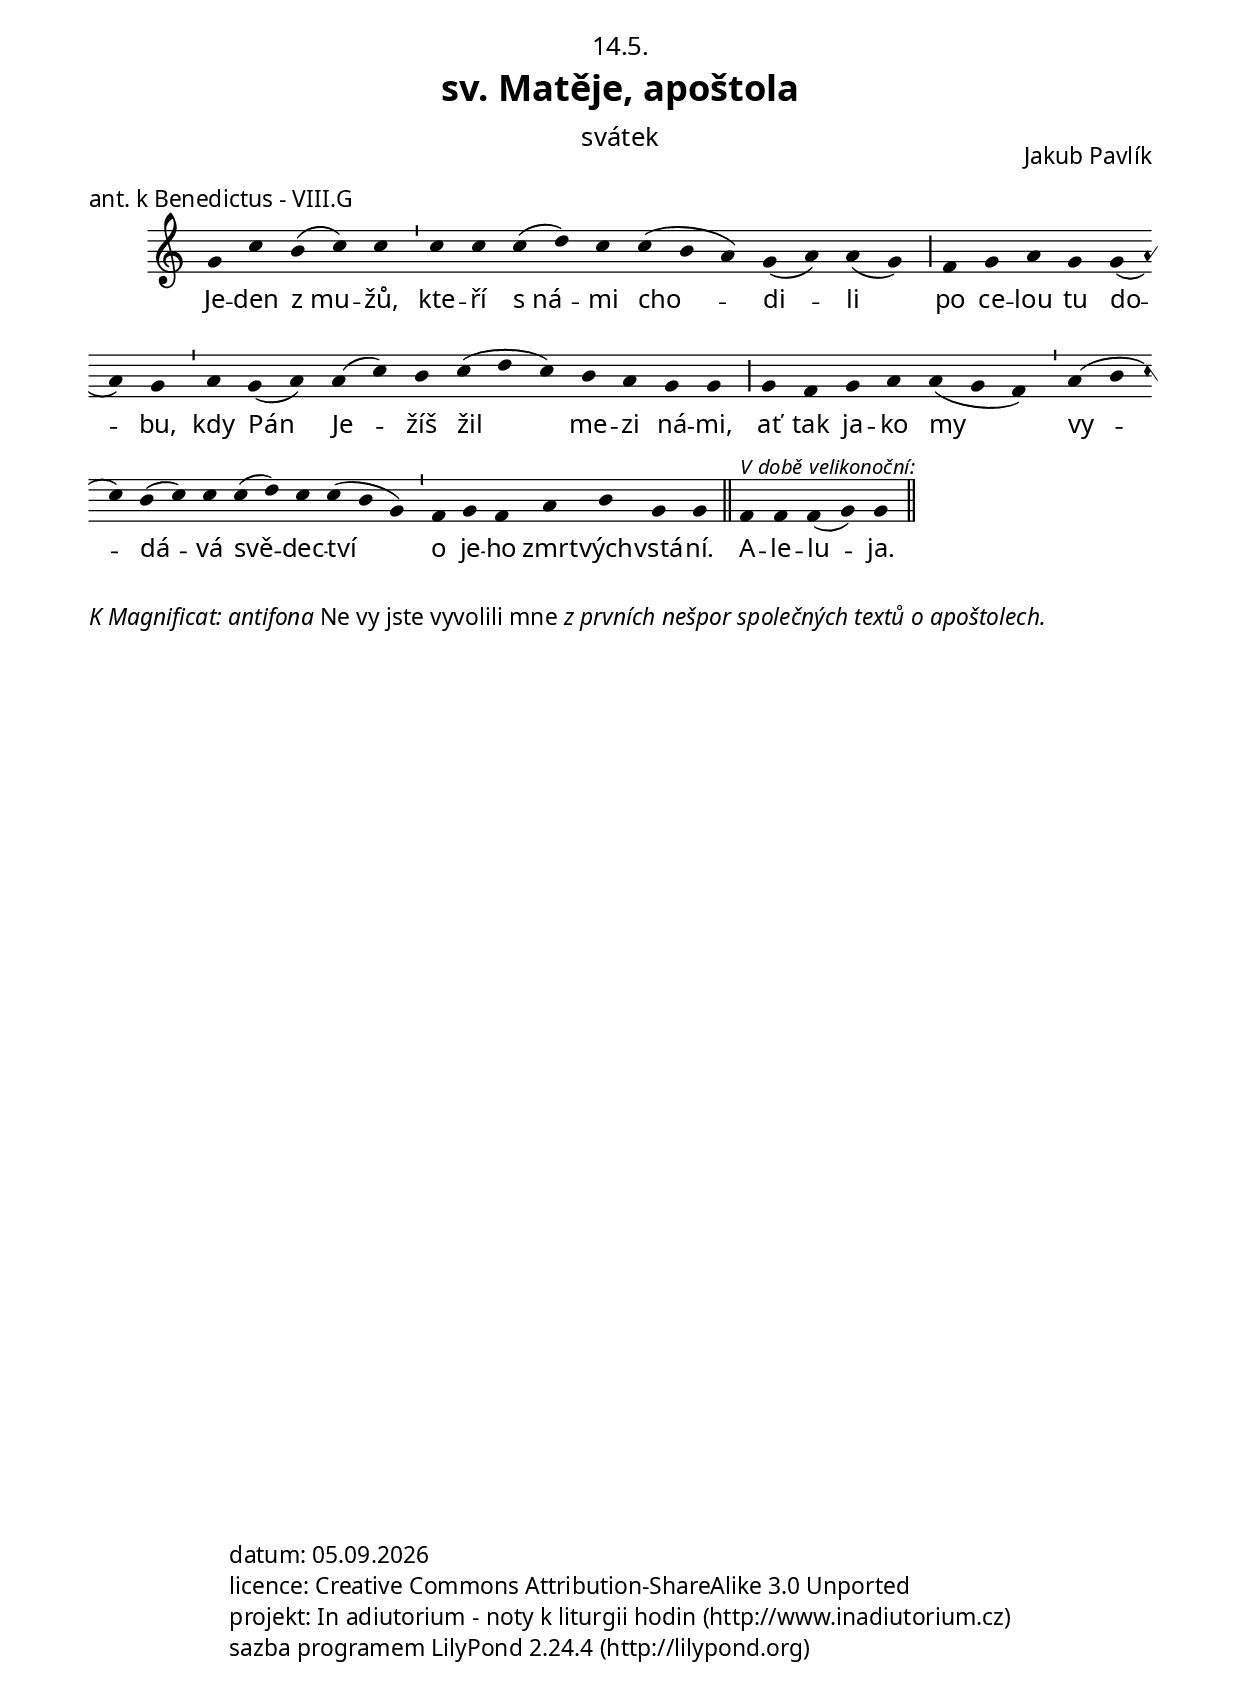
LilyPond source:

\version "2.17.5"

\include "../spolecne.ly"

\header {
  title = \markup\titleSvatek
            "sv. Matěje, apoštola"
            "svátek"
            14.5.
  composer = "Jakub Pavlík"
}

\score {
  \relative c'' {
    \choralniRezim
    g4 c b( c) c \barMin
    c c c( d) c c( b a) g( a) a( g) \barMaior
    f g a g g( a) g \barMin
    a g( a) a( c) b c( d c) b a g g \barMaior
    g f g a a( g f) \barMin
    a( b c) b( c) c c( d) c c( b g) \barMin
    f g f a b g g \barFinalis

    f^\markup\rubrVelikAleluja f f( g) g \barFinalis
  }
  \addlyrics {
    Je -- den z_mu -- žů,
    kte -- ří s_ná -- mi cho -- di -- li
    po ce -- lou tu do -- bu,
    kdy Pán Je -- žíš žil me -- zi ná -- mi,
    % menim slovosled; puvodne bylo:
    % ať vy -- dá -- vá tak ja -- ko my
    ať tak ja -- ko my
    vy -- dá -- vá svě -- dec -- tví
    o je -- ho zmrt -- vých -- vstá -- ní.

    A -- le -- lu -- ja.
  }
  \header {
    quid = "ant. k Benedictus"
    modus = "VIII"
    differentia = "G"
    psalmus = ""
    id = ""
    piece = \markup {\sestavTitulekBezZalmu}
  }
}

\markup\justify\italic{
  K Magnificat: antifona \upright{Ne vy jste vyvolili mne}
  z prvních nešpor společných textů o apoštolech.
}